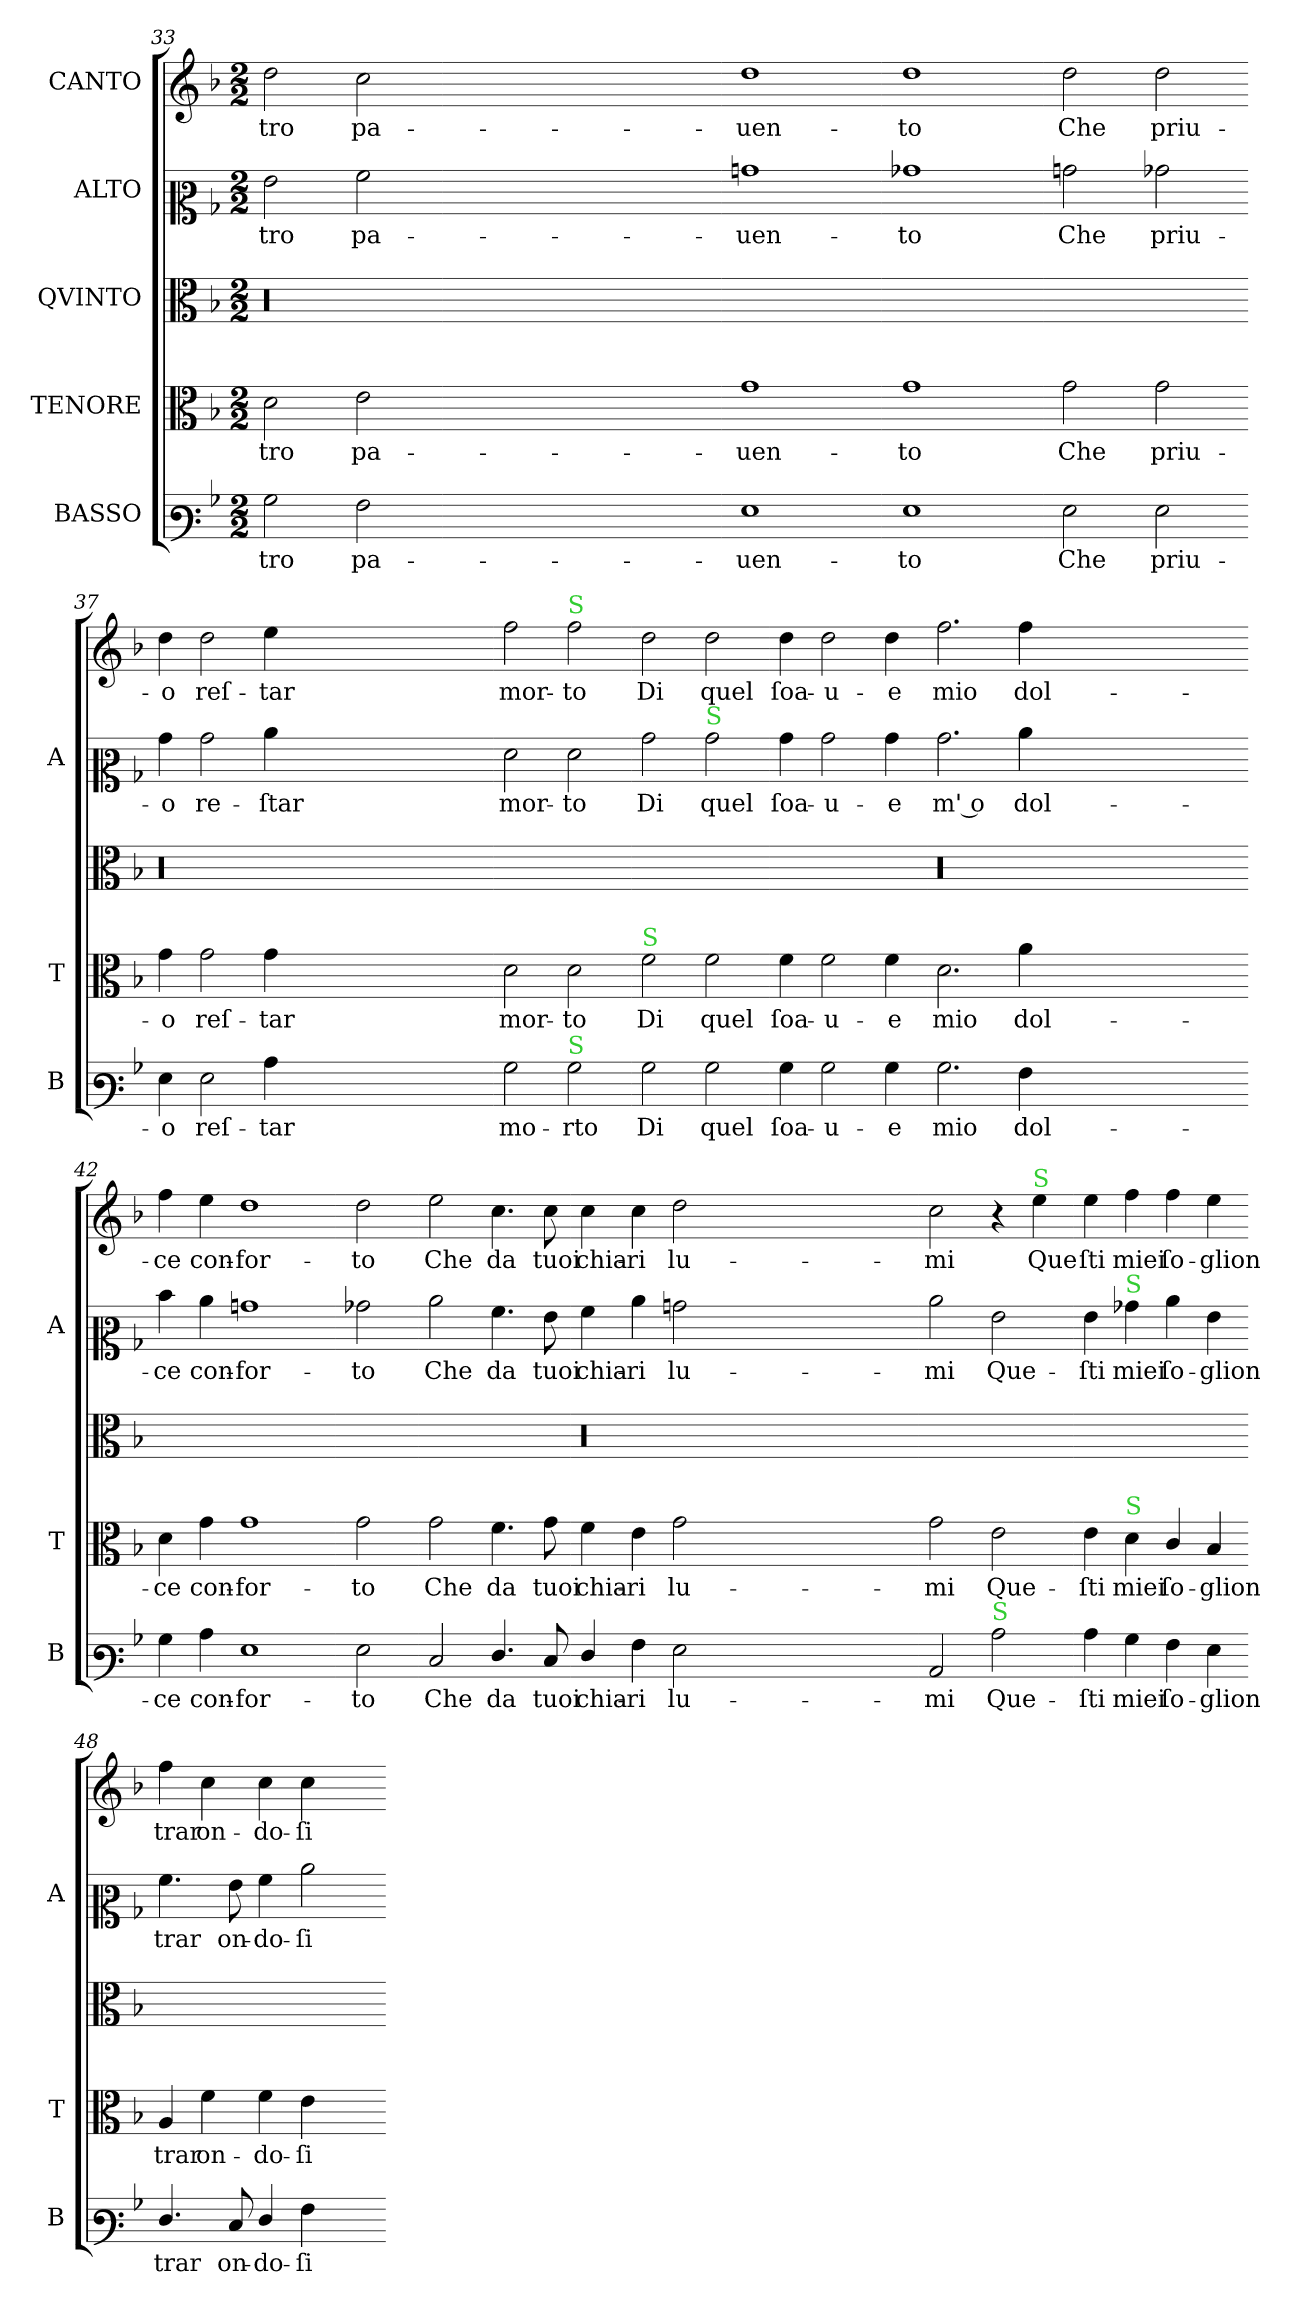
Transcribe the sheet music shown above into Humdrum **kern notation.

**kern	**text	**kern	**text	**kern	**kern	**text	**kern	**text
*part5	*part5	*part4	*part4	*part3	*part2	*part2	*part1	*part1
*staff5	*staff5	*staff4	*staff4	*staff3	*staff2	*staff2	*staff1	*staff1
*I"BASSO	*	*I"TENORE	*	*I"QVINTO	*I"ALTO	*	*I"CANTO	*
*I'B	*	*I'T	*	*	*I'A	*	*	*
*clefF3	*	*clefC3	*	*clefC3	*clefC2	*	*clefG2	*
*k[b-]	*	*k[b-]	*	*k[b-]	*k[b-]	*	*k[b-]	*
*M2/2	*	*M2/2	*	*M2/2	*M2/2	*	*M2/2	*
=33	=33	=33	=33	=33	=33	=33	=33	=33
2B-\	-tro	2d\	-tro	00r	2g\	-tro	2dd\	-tro
2A\	pa-	2e\	pa-	.	2a\	pa-	2cc\	pa-
0.ryy	.	0.ryy	.	.	0.ryy	.	0.ryy	.
=34-	=34-	=34-	=34-	=34-	=34-	=34-	=34-	=34-
1G	-uen-	1g	-uen-	1ryy	1bn	-uen-	1dd	-uen-
=35-	=35-	=35-	=35-	=35-	=35-	=35-	=35-	=35-
1G	-to	1g	-to	1ryy	1b-X	-to	1dd	-to
=36-	=36-	=36-	=36-	=36-	=36-	=36-	=36-	=36-
2G\	Che	2g\	Che	1ryy	2bn\	Che	2dd\	Che
2G\	priu-	2g\	priu-	.	2b-X\	priu-	2dd\	priu-
=37-	=37-	=37-	=37-	=37-	=37-	=37-	=37-	=37-
4G\	-o	4g\	-o	00r	4b-\	-o	4dd\	-o
2G\	reſ-	2g\	reſ-	.	2b-\	re-	2dd\	reſ-
4c\	-tar	4g\	-tar	.	4cc\	-ſtar	4ee\	-tar
0.ryy	.	0.ryy	.	.	0.ryy	.	0.ryy	.
=38-	=38-	=38-	=38-	=38-	=38-	=38-	=38-	=38-
2B-\	mo-	2d\	mor-	1ryy	2f\	mor-	2ff\	mor-
!	!	!	!	!	!	!	!LO:TX:a:color=limegreen:t=S	!
!LO:TX:a:color=limegreen:t=S	!	!	!	!	!	!	!	!
2B-\	-rto	2d\	-to	.	2f\	-to	2ff\	-to
=39-	=39-	=39-	=39-	=39-	=39-	=39-	=39-	=39-
!	!	!LO:TX:a:color=limegreen:t=S	!	!	!	!	!	!
2B-\	Di	2f\	Di	1ryy	2b-\	Di	2dd\	Di
!	!	!	!	!	!LO:TX:a:color=limegreen:t=S	!	!	!
2B-\	quel	2f\	quel	.	2b-\	quel	2dd\	quel
=40-	=40-	=40-	=40-	=40-	=40-	=40-	=40-	=40-
4B-\	ſoa-	4f\	ſoa-	1ryy	4b-\	ſoa-	4dd\	ſoa-
2B-\	-u-	2f\	-u-	.	2b-\	-u-	2dd\	-u-
4B-\	-e	4f\	-e	.	4b-\	-e	4dd\	-e
=41-	=41-	=41-	=41-	=41-	=41-	=41-	=41-	=41-
2.B-\	mio	2.d\	mio	00r	2.b-\	m' o	2.ff\	mio
4A\	dol-	4a\	dol-	.	4cc\	dol-	4ff\	dol-
0.ryy	.	0.ryy	.	.	0.ryy	.	0.ryy	.
=42-	=42-	=42-	=42-	=42-	=42-	=42-	=42-	=42-
4B-\	-ce	4d\	-ce	1.ryy	4dd\	-ce	4ff\	-ce
4c\	con-	4g\	con-	.	4cc\	con-	4ee\	con-
1G\	-for-	1g\	-for-	.	1bn\	-for-	1dd\	-for-
=43-	=43-	=43-	=43-	=43-	=43-	=43-	=43-	=43-
2G\	-to	2g\	-to	2ryy	2b-X\	-to	2dd\	-to
=44-	=44-	=44-	=44-	=44-	=44-	=44-	=44-	=44-
2E/	Che	2g\	Che	1ryy	2cc\	Che	2ee\	Che
4.F/	da	4.f\	da	.	4.a\	da	4.cc\	da
8E/	tuoi	8g\	tuoi	.	8g\	tuoi	8cc\	tuoi
=45-	=45-	=45-	=45-	=45-	=45-	=45-	=45-	=45-
4F/	chia-	4f\	chia-	00r	4a\	chia-	4cc\	chia-
4A\	-ri	4e\	-ri	.	4cc\	-ri	4cc\	-ri
2G\	lu-	2g\	lu-	.	2bn\	lu-	2dd\	lu-
0.ryy	.	0.ryy	.	.	0.ryy	.	0.ryy	.
=46-	=46-	=46-	=46-	=46-	=46-	=46-	=46-	=46-
2C/	-mi	2g\	-mi	1ryy	2cc\	-mi	2cc\	-mi
!LO:TX:a:color=limegreen:t=S	!	!	!	!	!	!	!	!
2c\	Que-	2e\	Que-	.	2g\	Que-	4r	.
!	!	!	!	!	!	!	!LO:TX:a:color=limegreen:t=S	!
.	.	.	.	.	.	.	4ee\	Que
=47-	=47-	=47-	=47-	=47-	=47-	=47-	=47-	=47-
4c\	-ſti	4e\	-ſti	1ryy	4g\	-ſti	4ee\	ſti
!	!	!	!	!	!LO:TX:a:color=limegreen:t=S	!	!	!
!	!	!LO:TX:a:color=limegreen:t=S	!	!	!	!	!	!
4B-\	miei	4d\	miei	.	4b-X\	miei	4ff\	miei
4A\	ſo-	4c/	ſo-	.	4cc\	ſo-	4ff\	ſo-
4G\	-glion	4B-/	-glion	.	4g\	-glion	4ee\	-glion
=48-	=48-	=48-	=48-	=48-	=48-	=48-	=48-	=48-
4.F/	trar	4A/	trar	1ryy	4.a\	trar	4ff\	trar
.	.	4f\	on-	.	.	.	4cc\	on-
8E/	on-	.	.	.	8g\	on-	.	.
4F/	-do-	4f\	-do-	.	4a\	-do-	4cc\	-do-
4A\	-ſi	4e\	-ſi	.	2cc\	-ſi	4cc\	-ſi
4ryy	.	4ryy	.	4ryy	.	.	4ryy	.
=-	=-	=-	=-	=-	=-	=-	=-	=-
*-	*-	*-	*-	*-	*-	*-	*-	*-
